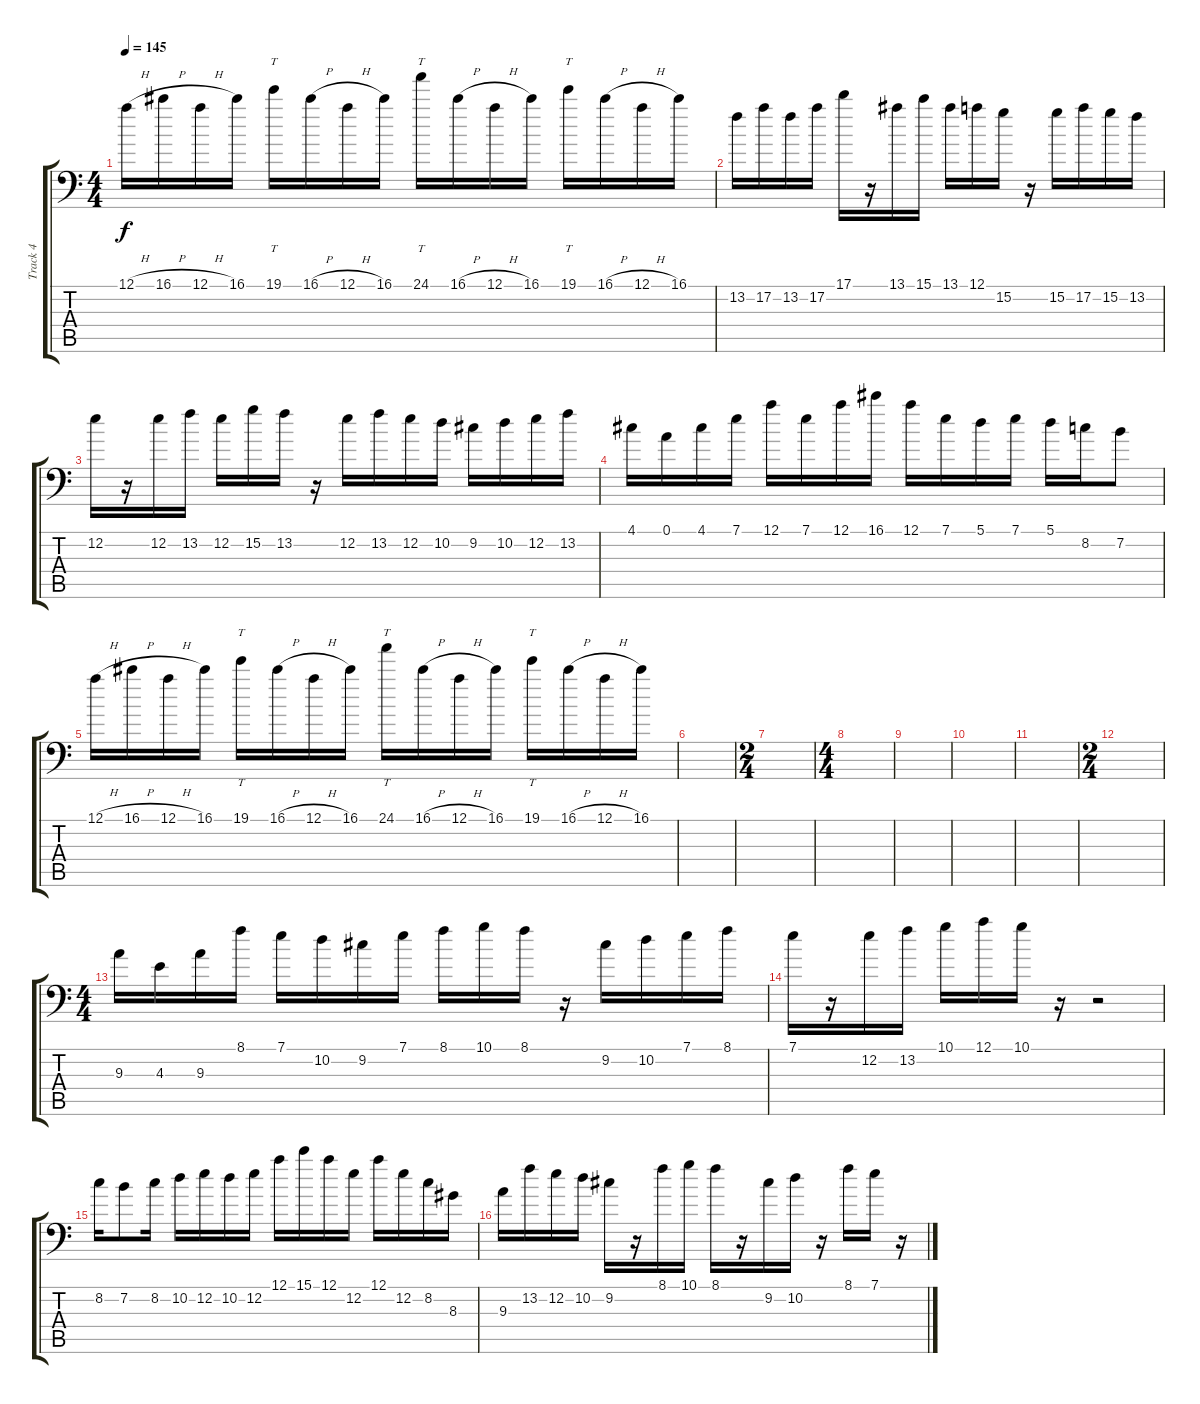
\track ("Track 4" "Track 4") {instrument distortionguitar}
\staff {score tabs}
\tuning (A3 E3 C3 G2 D2 G1) {hide}
\ts (4 4)
\tempo 145
\clef f4
\ks c
12.1{h}.16{dy f} 16.1{h}.16 12.1{h}.16 16.1.16 19.1.16{tt} 16.1{h}.16 12.1{h}.16 16.1.16 24.1.16{tt} 16.1{h}.16 12.1{h}.16 16.1.16 19.1.16{tt} 16.1{h}.16 12.1{h}.16 16.1.16 |
13.2.16 17.2.16 13.2.16 17.2.16 17.1.16 r.16 13.1.16 15.1.16 13.1.16 12.1.16 15.2.16 r.16 15.2.16 17.2.16 15.2.16 13.2.16 |
12.2.16 r.16 12.2.16 13.2.16 12.2.16 15.2.16 13.2.16 r.16 12.2.16 13.2.16 12.2.16 10.2.16 9.2.16 10.2.16 12.2.16 13.2.16 |
4.1.16 0.1.16 4.1.16 7.1.16 12.1.16 7.1.16 12.1.16 16.1.16 12.1.16 7.1.16 5.1.16 7.1.16 5.1.16 8.2.16 7.2.8 |
12.1{h}.16 16.1{h}.16 12.1{h}.16 16.1.16 19.1.16{tt} 16.1{h}.16 12.1{h}.16 16.1.16 24.1.16{tt} 16.1{h}.16 12.1{h}.16 16.1.16 19.1.16{tt} 16.1{h}.16 12.1{h}.16 16.1.16 |
|
\ts (2 4)
|
\ts (4 4)
|
|
|
|
\ts (2 4)
|
\ts (4 4)
9.3.16 4.3.16 9.3.16 8.1.16 7.1.16 10.2.16 9.2.16 7.1.16 8.1.16 10.1.16 8.1.16 r.16 9.2.16 10.2.16 7.1.16 8.1.16 |
7.1.16 r.16 12.2.16 13.2.16 10.1.16 12.1.16 10.1.16 r.16 r.2 |
8.2.16 7.2.8 8.2.16 10.2.16 12.2.16 10.2.16 12.2.16 12.1.16 15.1.16 12.1.16 12.2.16 12.1.16 12.2.16 8.2.16 8.3.16 |
9.3.16 13.2.16 12.2.16 10.2.16 9.2.16 r.16 8.1.16 10.1.16 8.1.16 r.16 9.2.16 10.2.16 r.16 8.1.16 7.1.16 r.16
